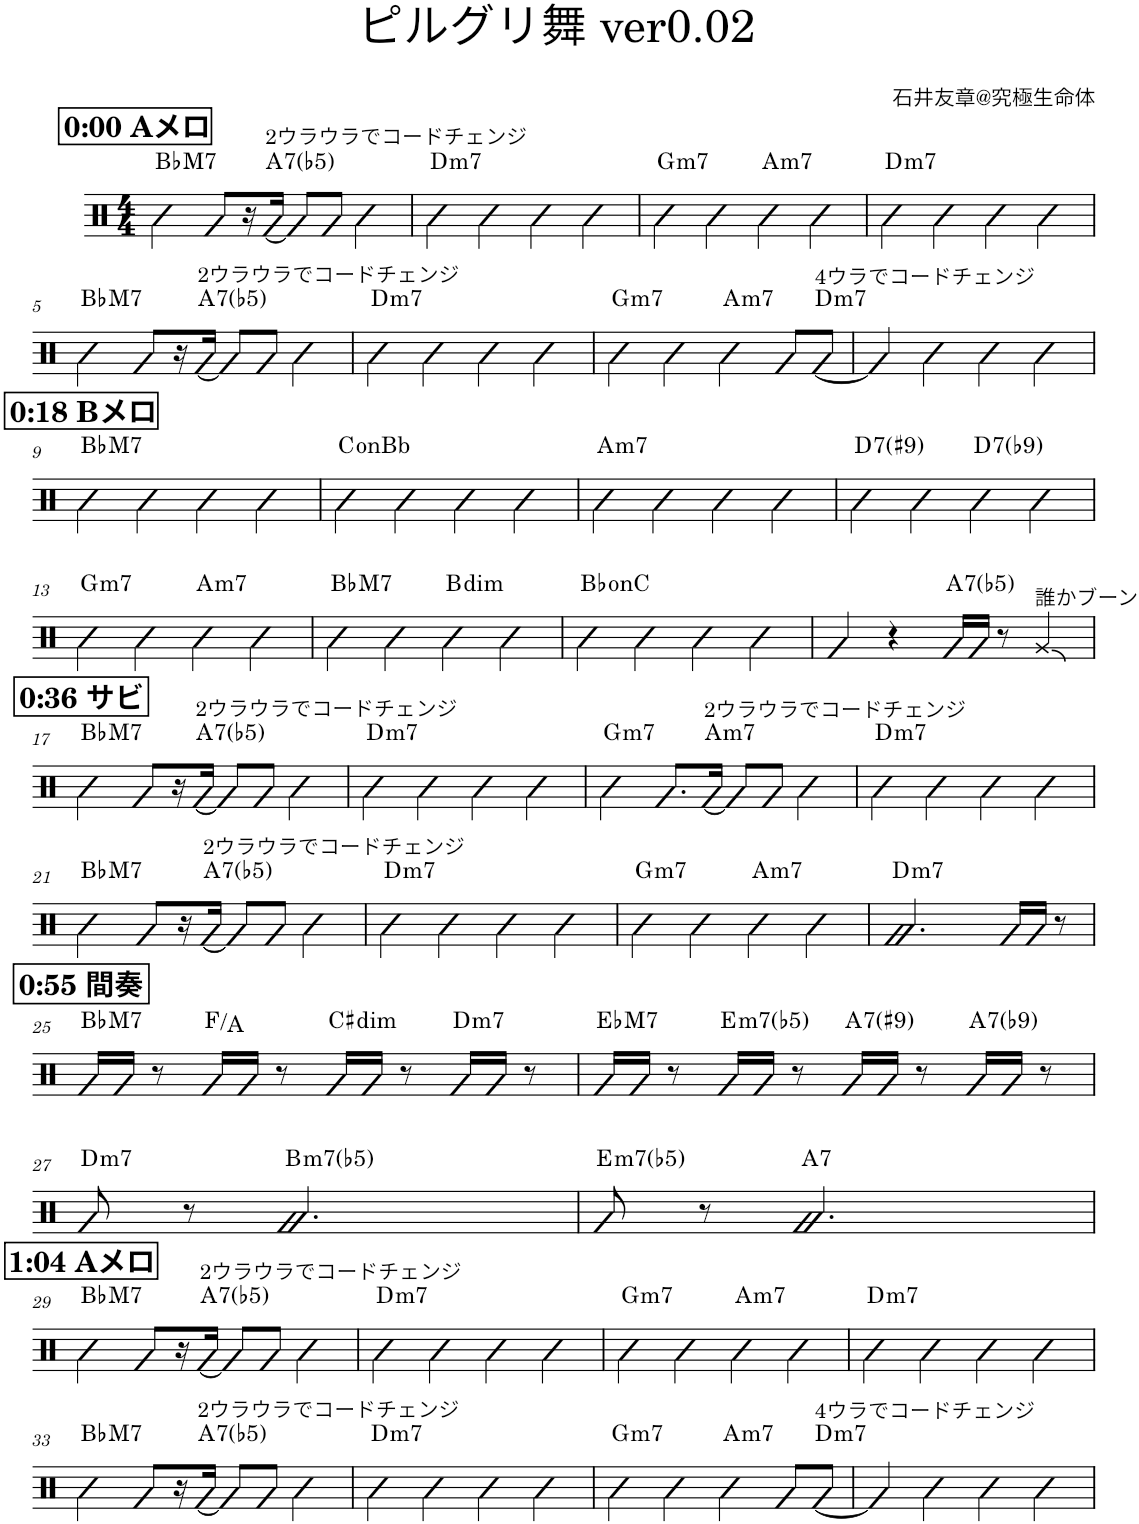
**kern	**harte
*part1	*part1
*staff1	*
*I"Piano	*
*I'Pno.	*
*clefX	*
*k[]	*
*M4/4	*
!!LO:REH:place=s1:a:B:cj:fs=14:t=0&colon;00 Aメロ
=1	=1
!	!LO:H:kt=M7
4bn\	Bb:maj7
8g/L	.
16r	.
!LO:TX:a:t=2ウラウラでコードチェンジ	!LO:H:kt=7
[16g/JJ	A:(3,b5,b7)
8g/L]	.
8g/J	.
4b\	.
=2	=2
!	!LO:H:kt=m7
4b\	D:min7
4b\	.
4b\	.
4b\	.
=3	=3
!	!LO:H:kt=m7
4bn\	G:min7
4b\	.
!	!LO:H:kt=m7
4b\	A:min7
4b\	.
=4	=4
!	!LO:H:kt=m7
4b\	D:min7
4b\	.
4b\	.
4b\	.
!!LO:LB:g=z
=5	=5
!	!LO:H:kt=M7
4bn\	Bb:maj7
8g/L	.
16r	.
!LO:TX:a:t=2ウラウラでコードチェンジ	!LO:H:kt=7
[16g/JJ	A:(3,b5,b7)
8g/L]	.
8g/J	.
4b\	.
=6	=6
!	!LO:H:kt=m7
4b\	D:min7
4b\	.
4b\	.
4b\	.
=7	=7
!	!LO:H:kt=m7
4bn\	G:min7
4b\	.
!	!LO:H:kt=m7
4b\	A:min7
8g/L	.
!LO:TX:a:t=4ウラでコードチェンジ	!LO:H:kt=m7
[8g/J	D:min7
=8	=8
4g/]	.
4b\	.
4b\	.
4b\	.
!!LO:LB:g=z
!!LO:REH:place=s1:a:B:cj:fs=14:t=0&colon;18 Bメロ
=9	=9
!	!LO:H:kt=M7
4bn\	Bb:maj7
4b\	.
4b\	.
4b\	.
=10	=10
4b\	C:dim
4b\	.
4b\	.
4b\	.
=11	=11
!	!LO:H:kt=m7
4b\	A:min7
4b\	.
4b\	.
4b\	.
=12	=12
!	!LO:H:kt=7
4b\	D:7(#9)
4b\	.
!	!LO:H:kt=7
4b\	D:7(b9)
4b\	.
!!LO:LB:g=z
=13	=13
!	!LO:H:kt=m7
4bn\	G:min7
4b\	.
!	!LO:H:kt=m7
4b\	A:min7
4b\	.
=14	=14
!	!LO:H:kt=M7
4bn\	Bb:maj7
4b\	.
!	!LO:H:kt=dim
4b\	B:dim
4b\	.
=15	=15
4bn\	Bb:dim
4b\	.
4b\	.
4b\	.
=16	=16
4g/	.
4r	.
!	!LO:H:kt=7
16g/LL	A:(3,b5,b7)
16g/JJ	.
8r	.
!LO:TX:a:t=誰かブーン	!
4g/	.
!!LO:LB:g=z
!!LO:REH:place=s1:a:B:cj:fs=14:t=0&colon;36 サビ
=17	=17
!	!LO:H:kt=M7
4bn\	Bb:maj7
8g/L	.
16r	.
!LO:TX:a:t=2ウラウラでコードチェンジ	!LO:H:kt=7
[16g/JJ	A:(3,b5,b7)
8g/L]	.
8g/J	.
4b\	.
=18	=18
!	!LO:H:kt=m7
4b\	D:min7
4b\	.
4b\	.
4b\	.
=19	=19
!	!LO:H:kt=m7
4bn\	G:min7
8.g/L	.
!LO:TX:a:t=2ウラウラでコードチェンジ	!LO:H:kt=m7
[16g/Jk	A:min7
8g/L]	.
8g/J	.
4b\	.
=20	=20
!	!LO:H:kt=m7
4b\	D:min7
4b\	.
4b\	.
4b\	.
!!LO:LB:g=z
=21	=21
!	!LO:H:kt=M7
4bn\	Bb:maj7
8g/L	.
16r	.
!LO:TX:a:t=2ウラウラでコードチェンジ	!LO:H:kt=7
[16g/JJ	A:(3,b5,b7)
8g/L]	.
8g/J	.
4b\	.
=22	=22
!	!LO:H:kt=m7
4b\	D:min7
4b\	.
4b\	.
4b\	.
=23	=23
!	!LO:H:kt=m7
4bn\	G:min7
4b\	.
!	!LO:H:kt=m7
4b\	A:min7
4b\	.
=24	=24
!	!LO:H:kt=m7
2.g/	D:min7
16g/LL	.
16g/JJ	.
8r	.
!!LO:LB:g=z
!!LO:REH:place=s1:a:B:cj:fs=14:t=0&colon;55 間奏
=25	=25
!	!LO:H:kt=M7
16g/LL	Bb:maj7
16g/JJ	.
8r	.
16g/LL	F:maj/3
16g/JJ	.
8r	.
!	!LO:H:kt=dim
16g/LL	C#:dim
16g/JJ	.
8r	.
!	!LO:H:kt=m7
16g/LL	D:min7
16g/JJ	.
8r	.
=26	=26
!	!LO:H:kt=M7
16g/LL	Eb:maj7
16g/JJ	.
8r	.
!	!LO:H:kt=m7(b5)
16g/LL	E:hdim7
16g/JJ	.
8r	.
!	!LO:H:kt=7
16g/LL	A:7(#9)
16g/JJ	.
8r	.
!	!LO:H:kt=7
16g/LL	A:7(b9)
16g/JJ	.
8r	.
!!LO:LB:g=z
=27	=27
!	!LO:H:kt=m7
8g/	D:min7
8r	.
!	!LO:H:kt=m7(b5)
2.g/	B:hdim7
=28	=28
!	!LO:H:kt=m7(b5)
8g/	E:hdim7
8r	.
!	!LO:H:kt=7
2.g/	A:7
!!LO:LB:g=z
!!LO:REH:place=s1:a:B:cj:fs=14:t=1&colon;04 Aメロ
=29	=29
!	!LO:H:kt=M7
4bn\	Bb:maj7
8g/L	.
16r	.
!LO:TX:a:t=2ウラウラでコードチェンジ	!LO:H:kt=7
[16g/JJ	A:(3,b5,b7)
8g/L]	.
8g/J	.
4b\	.
=30	=30
!	!LO:H:kt=m7
4b\	D:min7
4b\	.
4b\	.
4b\	.
=31	=31
!	!LO:H:kt=m7
4bn\	G:min7
4b\	.
!	!LO:H:kt=m7
4b\	A:min7
4b\	.
=32	=32
!	!LO:H:kt=m7
4b\	D:min7
4b\	.
4b\	.
4b\	.
!!LO:LB:g=z
=33	=33
!	!LO:H:kt=M7
4bn\	Bb:maj7
8g/L	.
16r	.
!LO:TX:a:t=2ウラウラでコードチェンジ	!LO:H:kt=7
[16g/JJ	A:(3,b5,b7)
8g/L]	.
8g/J	.
4b\	.
=34	=34
!	!LO:H:kt=m7
4b\	D:min7
4b\	.
4b\	.
4b\	.
=35	=35
!	!LO:H:kt=m7
4bn\	G:min7
4b\	.
!	!LO:H:kt=m7
4b\	A:min7
8g/L	.
!LO:TX:a:t=4ウラでコードチェンジ	!LO:H:kt=m7
[8g/J	D:min7
=36	=36
4g/]	.
4b\	.
4b\	.
4b\	.
=	=
*-	*-
